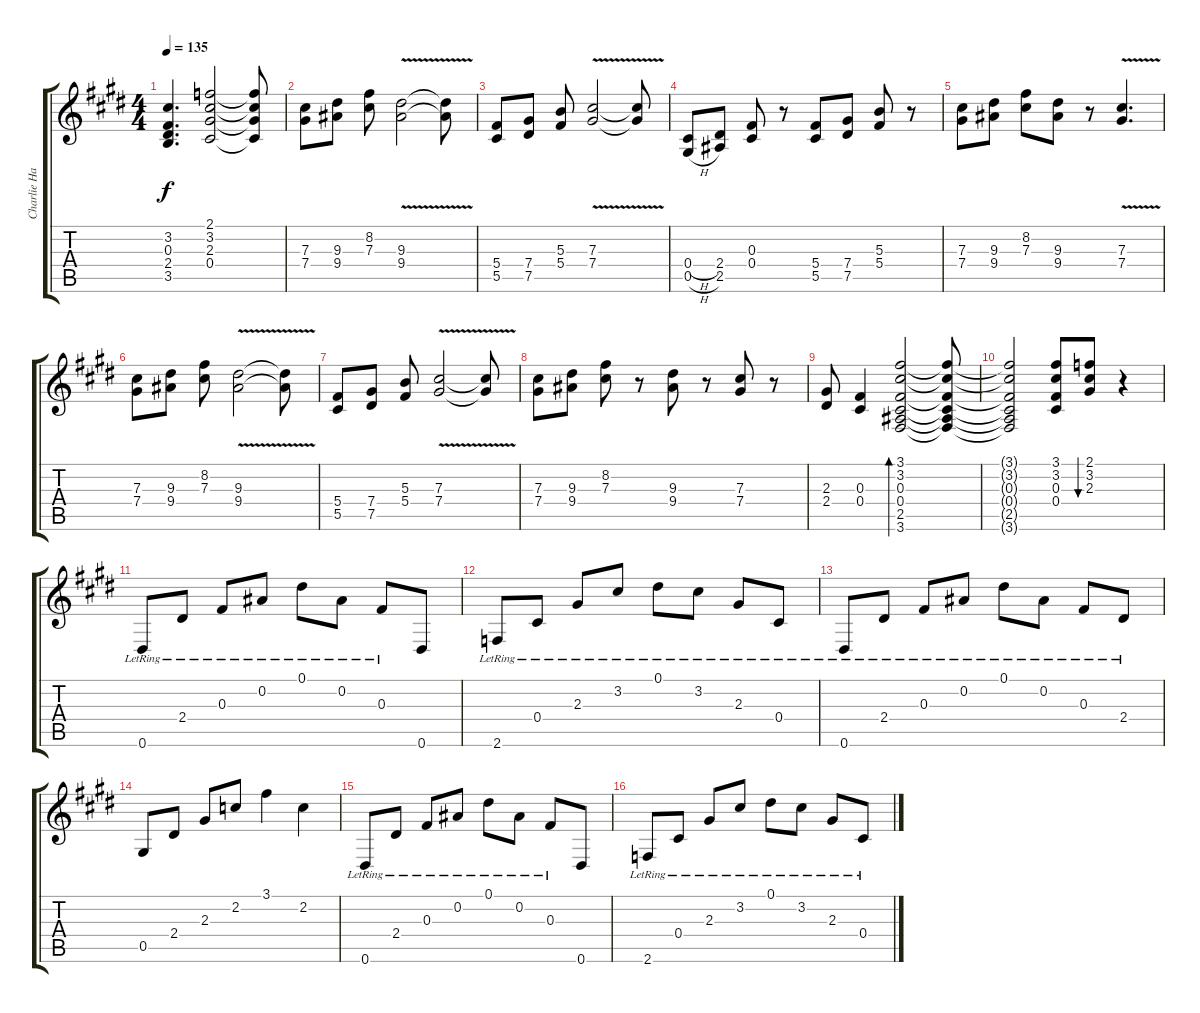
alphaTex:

\track ("Charlie Hargrett Guitar I" "Charlie Ha") {instrument overdrivenguitar}
\staff {score tabs}
\tuning (Eb4 Bb3 Gb3 Db3 Ab2 Eb2) {hide}
\ts (4 4)
\tempo 135
\clef g2
\ks e
(3.2 0.3 2.4 3.5).4{d dy f instrument overdrivenguitar} (2.1 3.2 2.3 0.4).2 (2.1{t} 3.2{t} 2.3{t} 0.4{t}).8 |
(7.3 7.4).8 (9.3 9.4).8 (8.2 7.3).8 (9.3{v} 9.4{v}).2 (9.3{t} 9.4{t}).8 |
(5.4 5.5).8 (7.4 7.5).8 (5.3 5.4).8 (7.3{v} 7.4{v}).2 (7.3{t} 7.4{t}).8 |
(0.4{h} 0.5{h}).8 (2.4 2.5).8 (0.3 0.4).8 r.8 (5.4 5.5).8 (7.4 7.5).8 (5.3 5.4).8 r.8 |
(7.3 7.4).8 (9.3 9.4).8 (8.2 7.3).8 (9.3 9.4).8 r.8 (7.3{v} 7.4{v}).4{d} |
(7.3 7.4).8 (9.3 9.4).8 (8.2 7.3).8 (9.3{v} 9.4{v}).2 (9.3{t} 9.4{t}).8 |
(5.4 5.5).8 (7.4 7.5).8 (5.3 5.4).8 (7.3{v} 7.4{v}).2 (7.3{t} 7.4{t}).8 |
(7.3 7.4).8 (9.3 9.4).8 (8.2 7.3).8 r.8 (9.3 9.4).8 r.8 (7.3 7.4).8 r.8 |
(2.3 2.4).8 (0.3 0.4).4 (3.1 3.2 0.3 0.4 2.5 3.6).2{bd 60} (3.1{t} 3.2{t} 0.3{t} 0.4{t} 2.5{t} 3.6{t}).8 |
(3.1{t} 3.2{t} 0.3{t} 0.4{t} 2.5{t} 3.6{t}).2 (3.1 3.2 0.3 0.4).8 (2.1 3.2 2.3).8{bu 240} r.4 |
0.6{lr}.8{instrument electricguitarclean} 2.4{lr}.8 0.3{lr}.8 0.2{lr}.8 0.1{lr}.8 0.2{lr}.8 0.3{lr}.8 0.6.8 |
2.6{lr}.8 0.4{lr}.8 2.3{lr}.8 3.2{lr}.8 0.1{lr}.8 3.2{lr}.8 2.3{lr}.8 0.4{lr}.8 |
0.6{lr}.8 2.4{lr}.8 0.3{lr}.8 0.2{lr}.8 0.1{lr}.8 0.2{lr}.8 0.3{lr}.8 2.4{lr}.8 |
0.5.8 2.4.8 2.3.8 2.2.8 3.1.4 2.2.4 |
0.6{lr}.8 2.4{lr}.8 0.3{lr}.8 0.2{lr}.8 0.1{lr}.8 0.2{lr}.8 0.3{lr}.8 0.6.8 |
2.6{lr}.8 0.4{lr}.8 2.3{lr}.8 3.2{lr}.8 0.1{lr}.8 3.2{lr}.8 2.3{lr}.8 0.4{lr}.8
